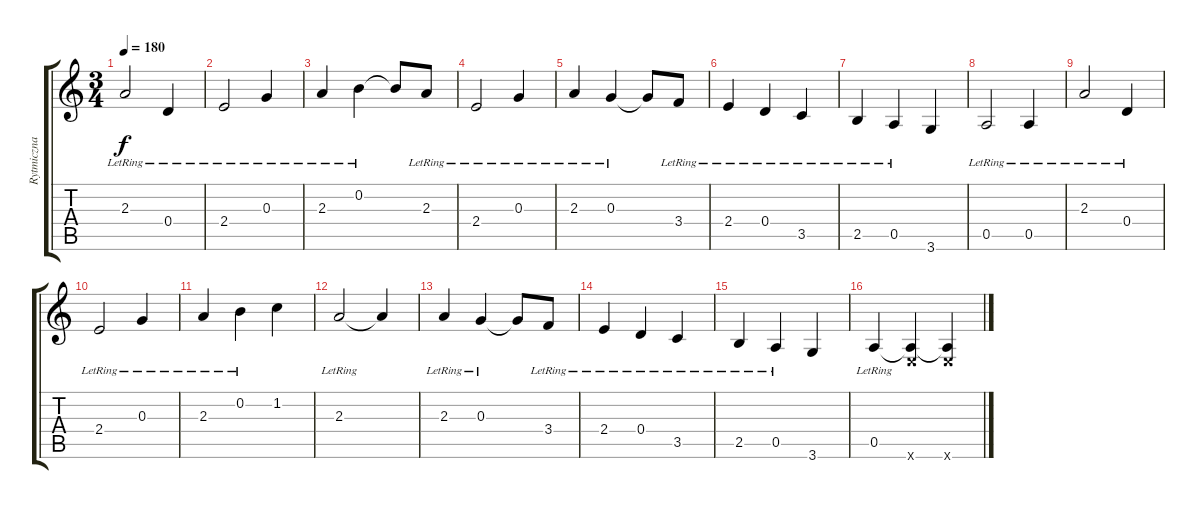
\track ("Rytmiczna" "Rytmiczna") {instrument acousticguitarsteel}
\staff {score tabs}
\tuning (E4 B3 G3 D3 A2 E2) {hide}
\ts (3 4)
\tempo 180
\clef g2
\ks c
2.3{lr}.2{dy f} 0.4{lr}.4 |
2.4{lr}.2 0.3{lr}.4 |
2.3{lr}.4 0.2{lr}.4 0.2{t}.8 2.3{lr}.8 |
2.4{lr}.2 0.3{lr}.4 |
2.3{lr}.4 0.3{lr}.4 0.3{t}.8 3.4{lr}.8 |
2.4{lr}.4 0.4{lr}.4 3.5{lr}.4 |
2.5{lr}.4 0.5{lr}.4 3.6.4 |
0.5{lr}.2 0.5{lr}.4 |
2.3{lr}.2 0.4{lr}.4 |
2.4{lr}.2 0.3{lr}.4 |
2.3{lr}.4 0.2{lr}.4 1.2.4 |
2.3{lr}.2 2.3{t}.4 |
2.3{lr}.4 0.3{lr}.4 0.3{t}.8 3.4{lr}.8 |
2.4{lr}.4 0.4{lr}.4 3.5{lr}.4 |
2.5{lr}.4 0.5{lr}.4 3.6.4 |
0.5{lr}.4 (0.5{t} 0.6{x}).4 (0.5{t} 0.6{x}).4
